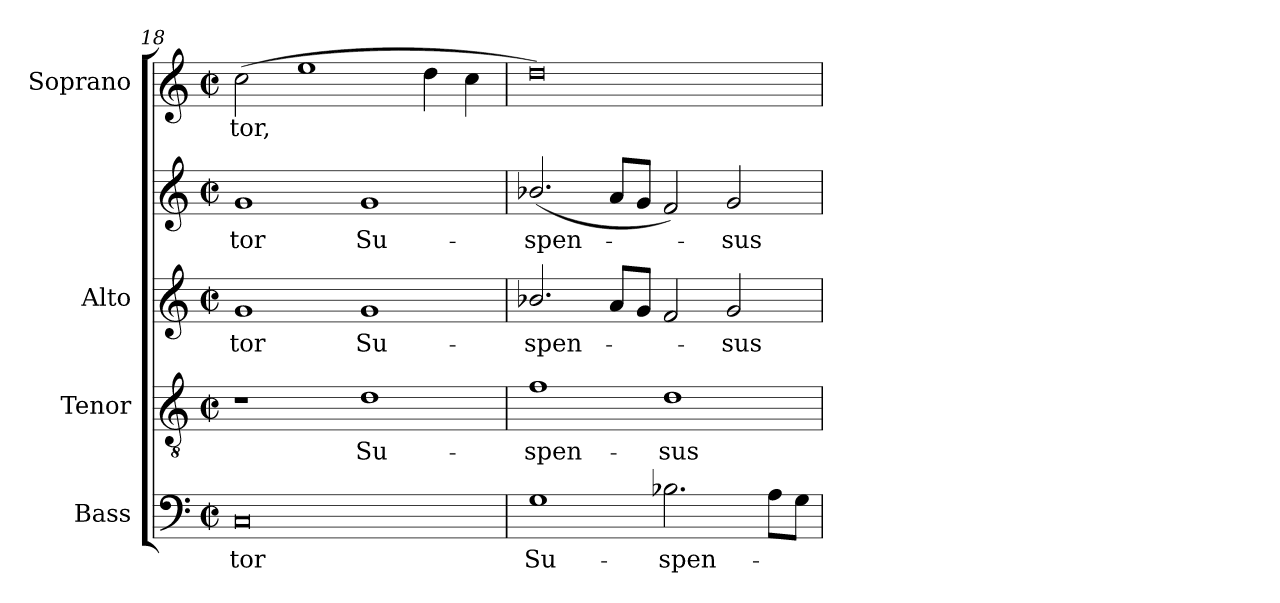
**kern	**text	**kern	**text	**kern	**text	**kern	**text	**kern	**text
*part4	*part4	*part3	*part3	*part2	*part2	*part2	*part2	*part1	*part1
*staff5	*staff5	*staff4	*staff4	*staff3	*staff3	*staff2	*staff2	*staff1	*staff1
*I"Bass	*	*I"Tenor	*	*I"Alto	*	*	*	*I"Soprano	*
*I'B	*	*I'T	*	*I'A	*	*	*	*I'S	*
!!LO:LB:g=z
*clefF4	*	*clefGv2	*	*	*	*clefG2	*	*clefG2	*
*k[]	*	*k[]	*	*k[]	*	*k[]	*	*k[]	*
*C:	*	*C:	*	*C:	*	*C:	*	*C:	*
*M4/2	*	*M4/2	*	*M4/2	*	*M4/2	*	*M4/2	*
*met(c|)	*	*met(c|)	*	*met(c|)	*	*met(c|)	*	*met(c|)	*
=18	=18	=18	=18	=18	=18	=18	=18	=18	=18
!	!LO:LY:b	!	!	!	!LO:LY:b	!	!LO:LY:b	!	!LO:LY:b
0C	-tor	1r	.	1g	-tor	1g	-tor	(>2cc	-tor,
.	.	.	.	.	.	.	.	1ee	.
!	!	!	!LO:LY:b	!	!LO:LY:b	!	!LO:LY:b	!	!
.	.	1d	Su-	1g	Su-	1g	Su-	.	.
.	.	.	.	.	.	.	.	4dd	.
.	.	.	.	.	.	.	.	4cc	.
=19	=19	=19	=19	=19	=19	=19	=19	=19	=19
!	!LO:LY:b	!	!LO:LY:b	!	!LO:LY:b	!	!LO:LY:b	!	!
1G	Su-	1f	-spen-	2.b-X/	-spen-	(<2.b-X/	-spen-	0dd)	.
.	.	.	.	8aL	.	8aL	.	.	.
.	.	.	.	8gJ	.	8gJ	.	.	.
!	!LO:LY:b	!	!LO:LY:b	!	!	!	!	!	!
2.B-X	-spen-	1d	-sus	2f	.	2f)	.	.	.
!	!	!	!	!	!LO:LY:b	!	!LO:LY:b	!	!
.	.	.	.	2g	sus	2g	sus	.	.
8AL	.	.	.	.	.	.	.	.	.
8GJ	.	.	.	.	.	.	.	.	.
=	=	=	=	=	=	=	=	=	=
*-	*-	*-	*-	*-	*-	*-	*-	*-	*-
